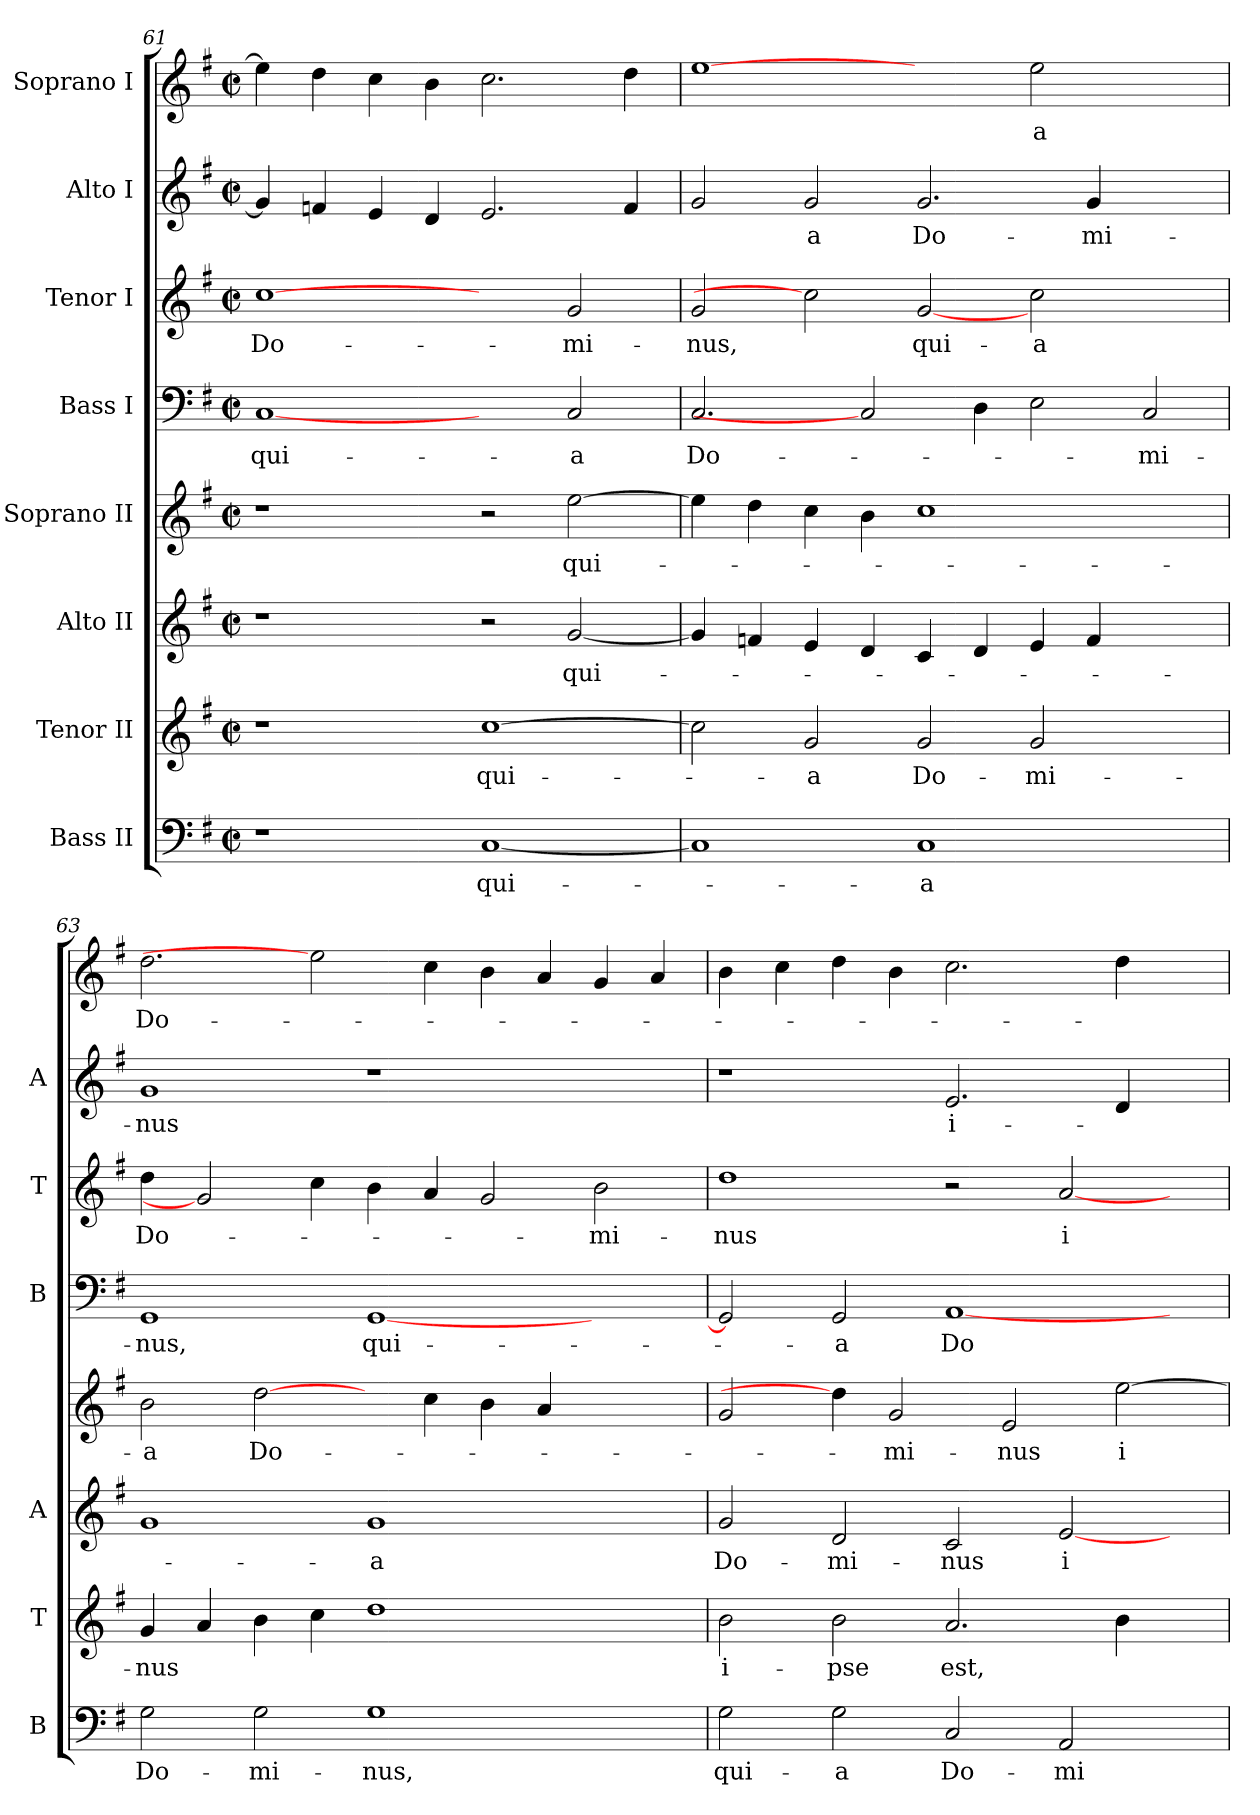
**kern	**text	**kern	**text	**kern	**text	**kern	**text	**kern	**text	**kern	**text	**kern	**text	**kern	**text
*part8	*part8	*part7	*part7	*part6	*part6	*part5	*part5	*part4	*part4	*part3	*part3	*part2	*part2	*part1	*part1
*staff8	*staff8	*staff7	*staff7	*staff6	*staff6	*staff5	*staff5	*staff4	*staff4	*staff3	*staff3	*staff2	*staff2	*staff1	*staff1
*I"Bass II	*	*I"Tenor II	*	*I"Alto II	*	*I"Soprano II	*	*I"Bass I	*	*I"Tenor I	*	*I"Alto I	*	*I"Soprano I	*
*I'B	*	*I'T	*	*I'A	*	*	*	*I'B	*	*I'T	*	*I'A	*	*	*
*clefF4	*	*clefG2	*	*clefG2	*	*clefG2	*	*clefF4	*	*clefG2	*	*clefG2	*	*clefG2	*
*	*	*ITrd7c12	*	*	*	*	*	*	*	*ITrd7c12	*	*	*	*	*
*k[f#]	*	*k[f#]	*	*k[f#]	*	*k[f#]	*	*k[f#]	*	*k[f#]	*	*k[f#]	*	*k[f#]	*
*G:	*	*G:	*	*G:	*	*G:	*	*G:	*	*G:	*	*G:	*	*G:	*
*M2/2	*	*M2/2	*	*M2/2	*	*M2/2	*	*M2/2	*	*M2/2	*	*M2/2	*	*M2/2	*
*met(c|)	*	*met(c|)	*	*met(c|)	*	*met(c|)	*	*met(c|)	*	*met(c|)	*	*met(c|)	*	*met(c|)	*
=61	=61	=61	=61	=61	=61	=61	=61	=61	=61	=61	=61	=61	=61	=61	=61
!	!	!	!	!	!	!	!	!	!LO:LY:b	!	!LO:LY:b	!	!	!	!
1r	.	1r	.	1r	.	1r	.	[1C	qui-	[1c	Do-	4g/]	.	4ee\]	.
.	.	.	.	.	.	.	.	.	.	.	.	4fn/	.	4dd\	.
.	.	.	.	.	.	.	.	.	.	.	.	4e/	.	4cc\	.
.	.	.	.	.	.	.	.	.	.	.	.	4d/	.	4b\	.
!	!LO:LY:b	!	!LO:LY:b	!	!	!	!	!	!	!	!	!	!	!	!
[<1C	qui-	[>1c	qui-	2r	.	2r	.	2ryy	.	2ryy	.	2.e/	.	2.cc\	.
!	!	!	!	!	!LO:LY:b	!	!LO:LY:b	!	!LO:LY:b	!	!LO:LY:b	!	!	!	!
.	.	.	.	[<2g/	qui-	[>2ee\	qui-	2C/	-a	2G/	-mi-	.	.	.	.
.	.	.	.	.	.	.	.	.	.	.	.	4f/	.	4dd\	.
=62	=62	=62	=62	=62	=62	=62	=62	=62	=62	=62	=62	=62	=62	=62	=62
!	!	!	!	!	!	!	!	!	!LO:LY:b	!	!LO:LY:b	!	!	!	!
1C]	.	2c\]	.	4g/]	.	4ee\]	.	2.C/	Do-	2G/	-nus,	2g/	.	[1ee	.
.	.	.	.	4fn/	.	4dd\	.	.	.	.	.	.	.	.	.
!	!	!	!LO:LY:b	!	!	!	!	!	!	!	!	!	!LO:LY:b	!	!
.	.	2G/	-a	4e/	.	4cc\	.	.	.	2c]	.	2g/	-a	.	.
.	.	.	.	4d/	.	4b\	.	2C]	.	.	.	.	.	.	.
!	!LO:LY:b	!	!LO:LY:b	!	!	!	!	!	!	!	!LO:LY:b	!	!LO:LY:b	!	!
1C	-a	2G/	Do-	4c/	.	1cc	.	.	.	[2G	qui-	2.g/	Do-	2ryy	.
.	.	.	.	4d/	.	.	.	4D\	.	.	.	.	.	.	.
!	!	!	!LO:LY:b	!	!	!	!	!	!	!	!LO:LY:b	!	!	!	!LO:LY:b
.	.	2G/	-mi-	4e/	.	.	.	2E\	.	2c\	-a	.	.	2ee\	-a
!	!	!	!	!	!	!	!	!	!	!	!	!	!LO:LY:b	!	!
.	.	.	.	4f/	.	.	.	.	.	.	.	4g/	-mi-	.	.
!	!	!	!	!	!	!	!	!	!LO:LY:b	!	!	!	!	!	!
2ryy	.	2ryy	.	2ryy	.	2ryy	.	2C/	-mi-	2ryy	.	2ryy	.	2ryy	.
=63	=63	=63	=63	=63	=63	=63	=63	=63	=63	=63	=63	=63	=63	=63	=63
!	!LO:LY:b	!	!LO:LY:b	!	!	!	!LO:LY:b	!	!LO:LY:b	!	!LO:LY:b	!	!LO:LY:b	!	!LO:LY:b
2G\	Do-	4G/	-nus	1g	.	2b\	-a	1GG	-nus,	4d\	Do-	1g	-nus	2.dd\	Do-
.	.	4A/	.	.	.	.	.	.	.	2G]	.	.	.	.	.
!	!LO:LY:b	!	!	!	!	!	!LO:LY:b	!	!	!	!	!	!	!	!
2G\	-mi-	4B\	.	.	.	[2dd\	Do-	.	.	.	.	.	.	.	.
.	.	4c\	.	.	.	.	.	.	.	4c\	.	.	.	2ee]	.
!	!LO:LY:b	!	!	!	!LO:LY:b	!	!	!	!LO:LY:b	!	!	!	!	!	!
1G	-nus,	1d	.	1g	-a	4ryy	.	[<1GG	qui-	4B\	.	1r	.	.	.
.	.	.	.	.	.	4cc\	.	.	.	4A/	.	.	.	4cc\	.
.	.	.	.	.	.	4b\	.	.	.	2G/	.	.	.	4b\	.
.	.	.	.	.	.	4a/	.	.	.	.	.	.	.	4a/	.
!	!	!	!	!	!	!	!	!	!	!	!LO:LY:b	!	!	!	!
2ryy	.	2ryy	.	2ryy	.	2ryy	.	2ryy	.	2B\	-mi-	2ryy	.	4g/	.
.	.	.	.	.	.	.	.	.	.	.	.	.	.	4a/	.
!!LO:LB:g=z
=64	=64	=64	=64	=64	=64	=64	=64	=64	=64	=64	=64	=64	=64	=64	=64
!	!LO:LY:b	!	!LO:LY:b	!	!LO:LY:b	!	!	!	!	!	!LO:LY:b	!	!	!	!
2G\	qui-	2B\	i-	2g/	Do-	2g/	.	2GG/]	.	1d	-nus	1r	.	4b\	.
.	.	.	.	.	.	.	.	.	.	.	.	.	.	4cc\	.
!	!LO:LY:b	!	!LO:LY:b	!	!LO:LY:b	!	!	!	!LO:LY:b	!	!	!	!	!	!
2G\	-a	2B\	-pse	2d/	-mi-	4dd\]	.	2GG/	-a	.	.	.	.	4dd\	.
!	!	!	!	!	!	!	!LO:LY:b	!	!	!	!	!	!	!	!
.	.	.	.	.	.	2g/	-mi-	.	.	.	.	.	.	4b\	.
!	!LO:LY:b	!	!LO:LY:b	!	!LO:LY:b	!	!	!	!LO:LY:b	!	!	!	!LO:LY:b	!	!
2C/	Do-	2.A/	est,	2c/	-nus	.	.	[<1AA	Do-	2r	.	2.e/	i-	2.cc\	.
!	!	!	!	!	!	!	!LO:LY:b	!	!	!	!	!	!	!	!
.	.	.	.	.	.	2e/	-nus	.	.	.	.	.	.	.	.
!	!LO:LY:b	!	!	!	!LO:LY:b	!	!	!	!	!	!LO:LY:b	!	!	!	!
2AA/	-mi-	.	.	[<2e/	i-	.	.	.	.	[<2A/	i-	.	.	.	.
!	!	!	!	!	!	!	!LO:LY:b	!	!	!	!	!	!	!	!
.	.	4B\	.	.	.	[>2ee\	i-	.	.	.	.	4d/	.	4dd\	.
4ryy	.	4ryy	.	4ryy	.	.	.	4ryy	.	4ryy	.	4ryy	.	4ryy	.
=	=	=	=	=	=	=	=	=	=	=	=	=	=	=	=
*-	*-	*-	*-	*-	*-	*-	*-	*-	*-	*-	*-	*-	*-	*-	*-
